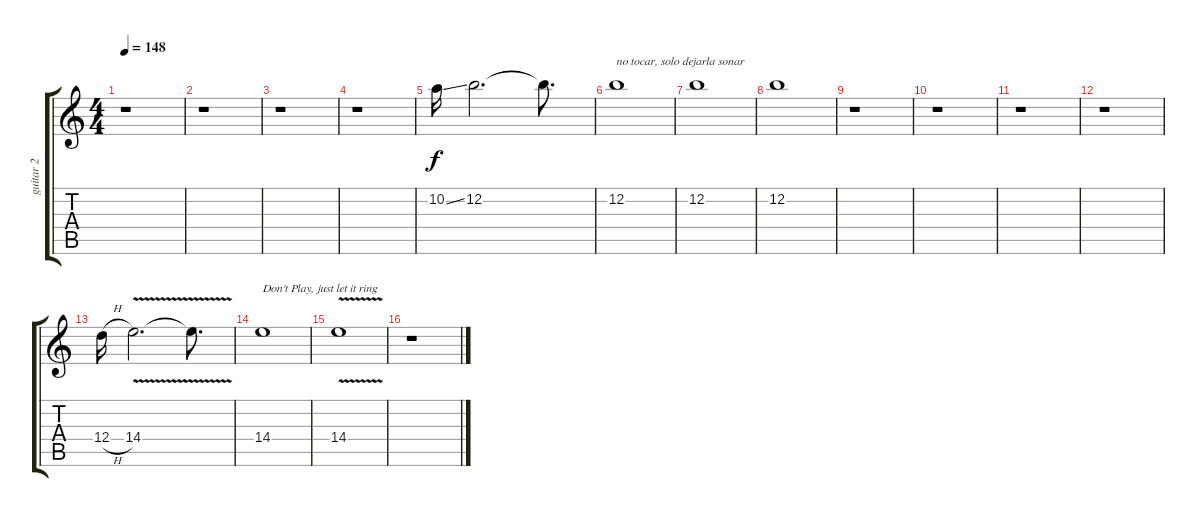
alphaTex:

\track ("guitar 2" "guitar 2") {instrument distortionguitar}
\staff {score tabs}
\tuning (E4 B3 G3 D3 A2 E2) {hide}
\ts (4 4)
\tempo 148
\clef g2
\ks c
r.1{dy f} |
r.1 |
r.1 |
r.1 |
10.2{ss}.16{volume 6} 12.2.2{d} 12.2{t}.8{d} |
12.2.1{txt "no tocar, solo dejarla sonar"} |
12.2.1 |
12.2.1 |
r.1 |
r.1 |
r.1 |
r.1 |
12.4{h}.16 14.4{v}.2{d} 14.4{t}.8{d} |
14.4.1{txt "Don't Play, just let it ring                      "} |
14.4{v}.1 |
r.1
